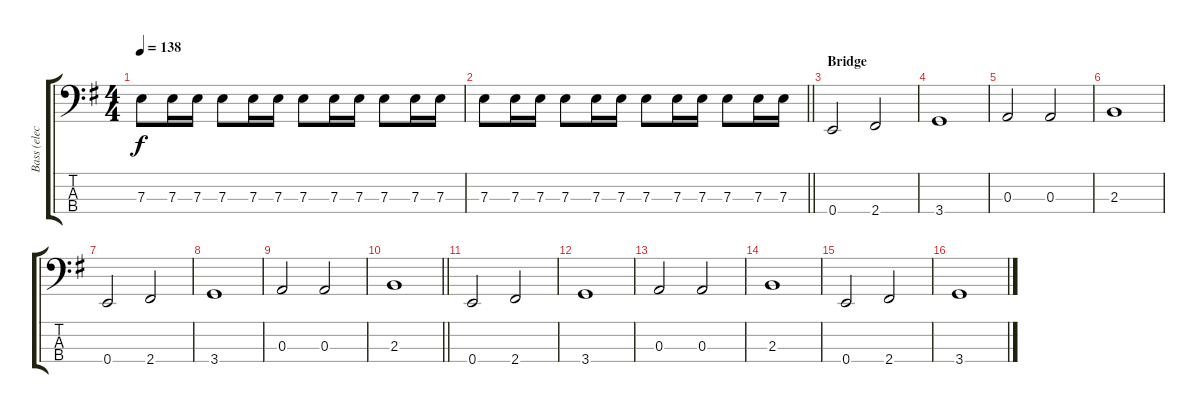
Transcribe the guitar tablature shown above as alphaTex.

\track ("Bass (elec.)" "Bass (elec") {instrument electricbasspick}
\staff {score tabs}
\tuning (G2 D2 A1 E1) {hide}
\ts (4 4)
\tempo 138
\clef f4
\ks eminor
7.3.8{dy f} 7.3.16 7.3.16 7.3.8 7.3.16 7.3.16 7.3.8 7.3.16 7.3.16 7.3.8 7.3.16 7.3.16 |
\barLineRight lightlight
7.3.8 7.3.16 7.3.16 7.3.8 7.3.16 7.3.16 7.3.8 7.3.16 7.3.16 7.3.8 7.3.16 7.3.16 |
\section ("" "Bridge")
0.4.2 2.4.2 |
3.4.1 |
0.3.2 0.3.2 |
2.3.1 |
0.4.2 2.4.2 |
3.4.1 |
0.3.2 0.3.2 |
\barLineRight lightlight
2.3.1 |
\section ("" "")
0.4.2 2.4.2 |
3.4.1 |
0.3.2 0.3.2 |
2.3.1 |
0.4.2 2.4.2 |
3.4.1
